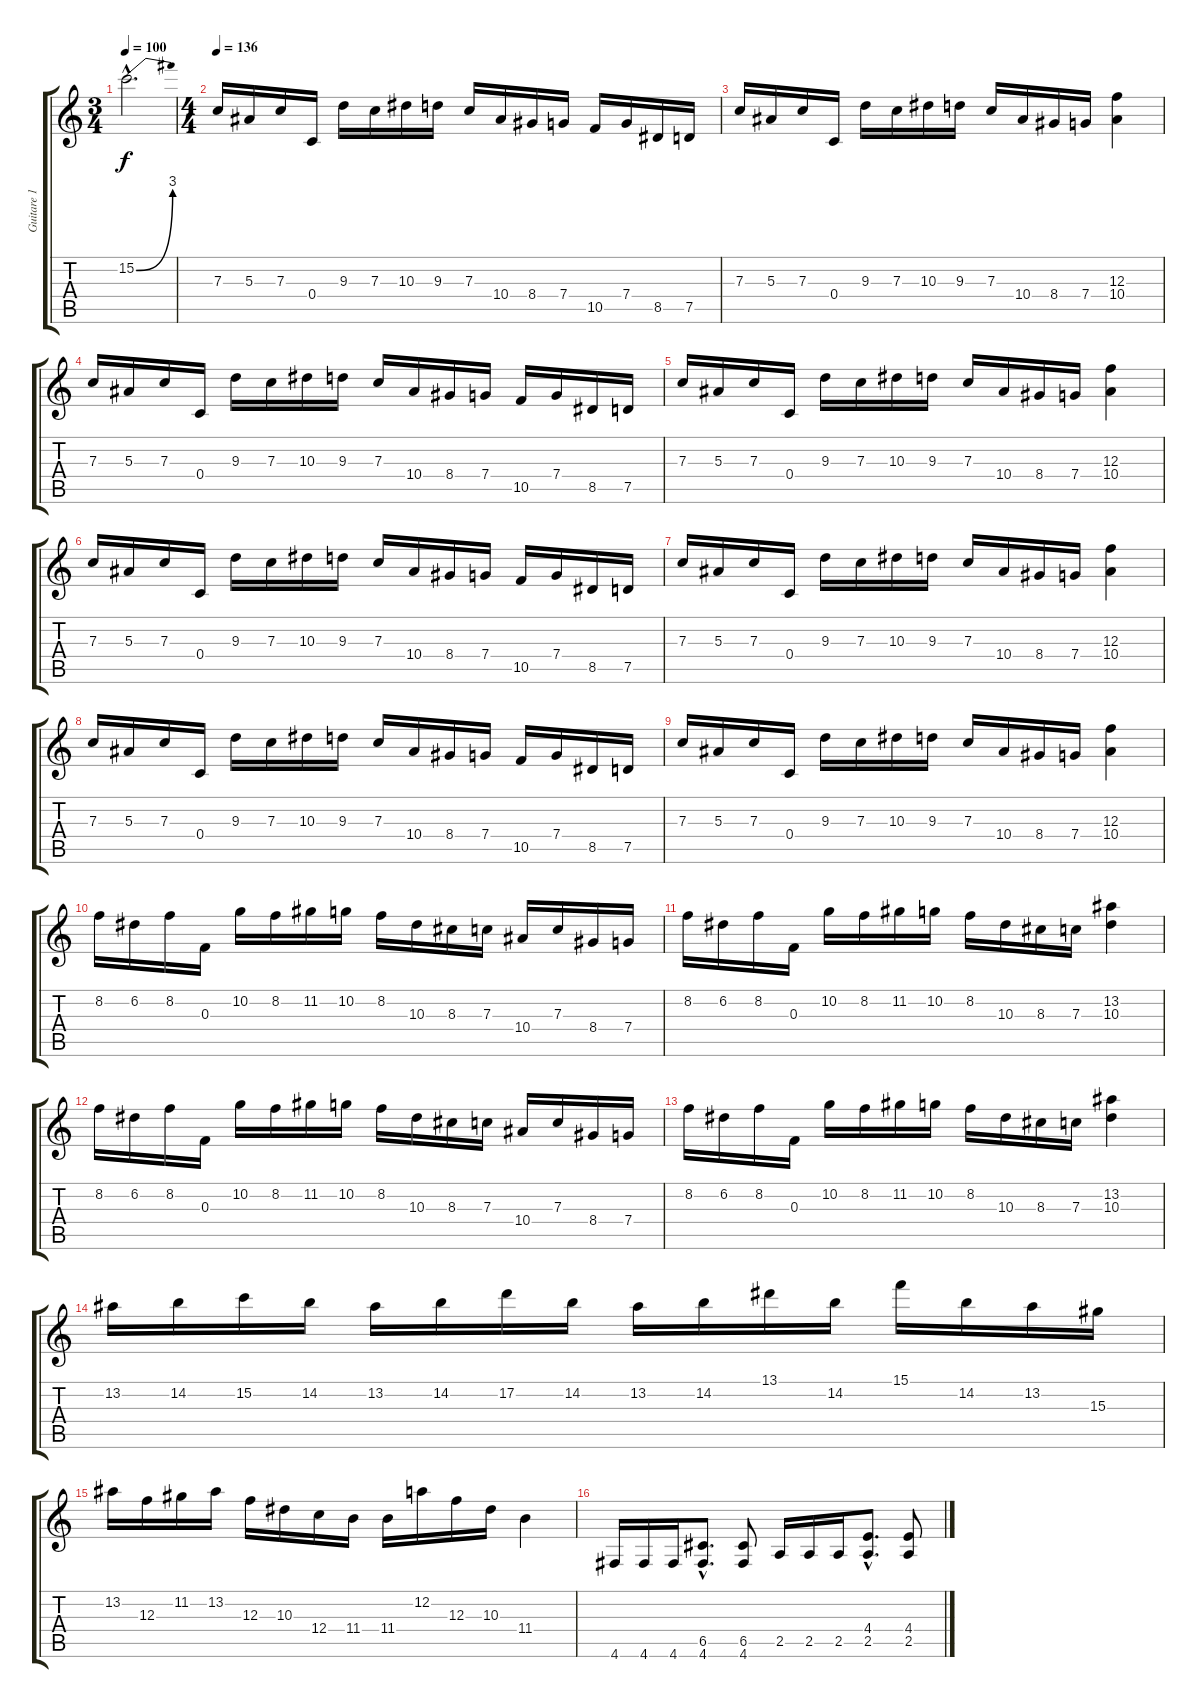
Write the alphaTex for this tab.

\track ("Guitare 1" "Guitare 1") {instrument distortionguitar}
\staff {score tabs}
\tuning (D4 A3 F3 C3 G2 D2) {hide}
\ts (3 4)
\tempo 100
\clef g2
\ks c
15.2{be (bend 0 0 60 12) hac}.2{d dy f} |
\ts (4 4)
\tempo 136
7.3.16 5.3.16 7.3.16 0.4.16 9.3.16 7.3.16 10.3.16 9.3.16 7.3.16 10.4.16 8.4.16 7.4.16 10.5.16 7.4.16 8.5.16 7.5.16 |
7.3.16 5.3.16 7.3.16 0.4.16 9.3.16 7.3.16 10.3.16 9.3.16 7.3.16 10.4.16 8.4.16 7.4.16 (12.3 10.4).4 |
7.3.16 5.3.16 7.3.16 0.4.16 9.3.16 7.3.16 10.3.16 9.3.16 7.3.16 10.4.16 8.4.16 7.4.16 10.5.16 7.4.16 8.5.16 7.5.16 |
7.3.16 5.3.16 7.3.16 0.4.16 9.3.16 7.3.16 10.3.16 9.3.16 7.3.16 10.4.16 8.4.16 7.4.16 (12.3 10.4).4 |
7.3.16 5.3.16 7.3.16 0.4.16 9.3.16 7.3.16 10.3.16 9.3.16 7.3.16 10.4.16 8.4.16 7.4.16 10.5.16 7.4.16 8.5.16 7.5.16 |
7.3.16 5.3.16 7.3.16 0.4.16 9.3.16 7.3.16 10.3.16 9.3.16 7.3.16 10.4.16 8.4.16 7.4.16 (12.3 10.4).4 |
7.3.16 5.3.16 7.3.16 0.4.16 9.3.16 7.3.16 10.3.16 9.3.16 7.3.16 10.4.16 8.4.16 7.4.16 10.5.16 7.4.16 8.5.16 7.5.16 |
7.3.16 5.3.16 7.3.16 0.4.16 9.3.16 7.3.16 10.3.16 9.3.16 7.3.16 10.4.16 8.4.16 7.4.16 (12.3 10.4).4 |
8.2.16 6.2.16 8.2.16 0.3.16 10.2.16 8.2.16 11.2.16 10.2.16 8.2.16 10.3.16 8.3.16 7.3.16 10.4.16 7.3.16 8.4.16 7.4.16 |
8.2.16 6.2.16 8.2.16 0.3.16 10.2.16 8.2.16 11.2.16 10.2.16 8.2.16 10.3.16 8.3.16 7.3.16 (13.2 10.3).4 |
8.2.16 6.2.16 8.2.16 0.3.16 10.2.16 8.2.16 11.2.16 10.2.16 8.2.16 10.3.16 8.3.16 7.3.16 10.4.16 7.3.16 8.4.16 7.4.16 |
8.2.16 6.2.16 8.2.16 0.3.16 10.2.16 8.2.16 11.2.16 10.2.16 8.2.16 10.3.16 8.3.16 7.3.16 (13.2 10.3).4 |
13.2.16 14.2.16 15.2.16 14.2.16 13.2.16 14.2.16 17.2.16 14.2.16 13.2.16 14.2.16 13.1.16 14.2.16 15.1.16 14.2.16 13.2.16 15.3.16 |
13.2.16 12.3.16 11.2.16 13.2.16 12.3.16 10.3.16 12.4.16 11.4.16 11.4.16 12.2.16 12.3.16 10.3.16 11.4.4 |
4.6.16 4.6.16 4.6.16 (6.5{hac} 4.6{hac}).8{d} (6.5 4.6).8 2.5.16 2.5.16 2.5.16 (4.4{hac} 2.5{hac}).8{d} (4.4 2.5).8
